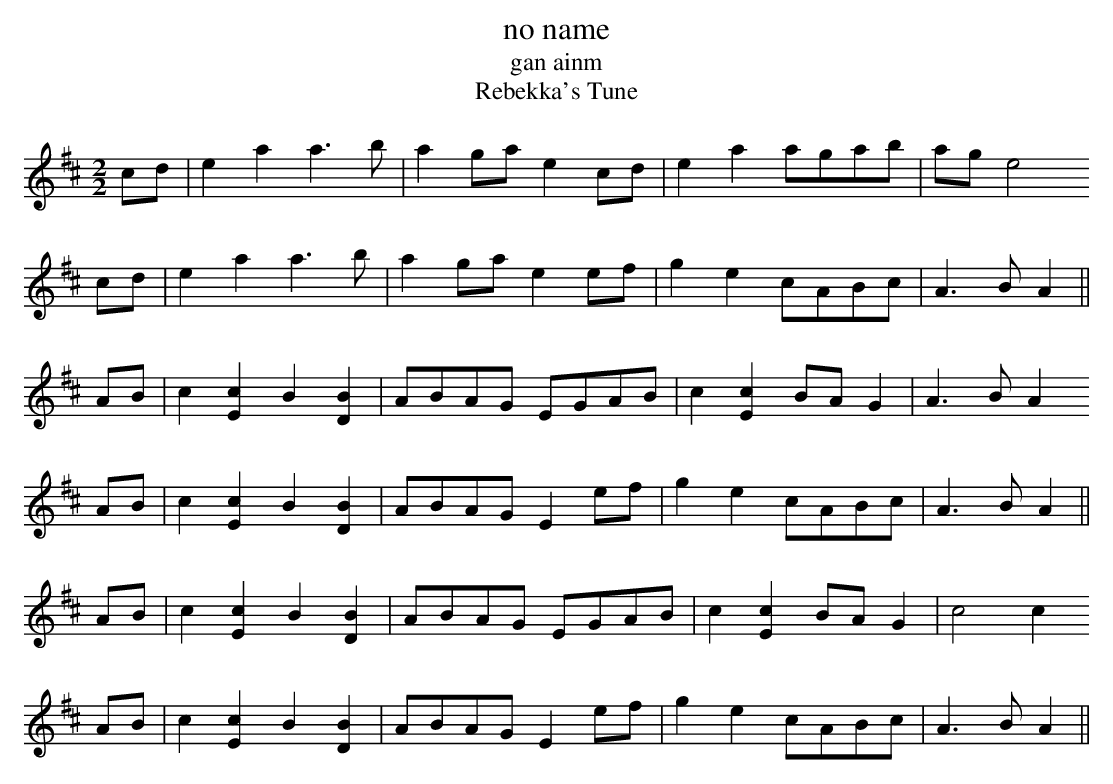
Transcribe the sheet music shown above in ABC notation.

X:1
T: no name
T: gan ainm
T: Rebekka's Tune
M: 2/2
L: 1/8
K: Amix
cd | e2a2 a3b | a2ga e2cd | e2a2 agab | age4
cd | e2a2 a3b | a2ga e2 ef | g2e2 cABc | A3BA2 ||
AB | c2 [c2E2] B2 [B2D2] | ABAG EGAB | c2 [c2E2] BAG2 | A3B A2
AB | c2 [c2E2] B2 [B2D2] | ABAG E2 ef | g2e2 cABc | A3BA2 ||
AB | c2 [c2E2] B2 [B2D2] | ABAG EGAB | c2 [c2E2] BAG2 | c4 c2
AB | c2 [c2E2] B2 [B2D2] | ABAG E2 ef | g2e2 cABc | A3BA2 ||
